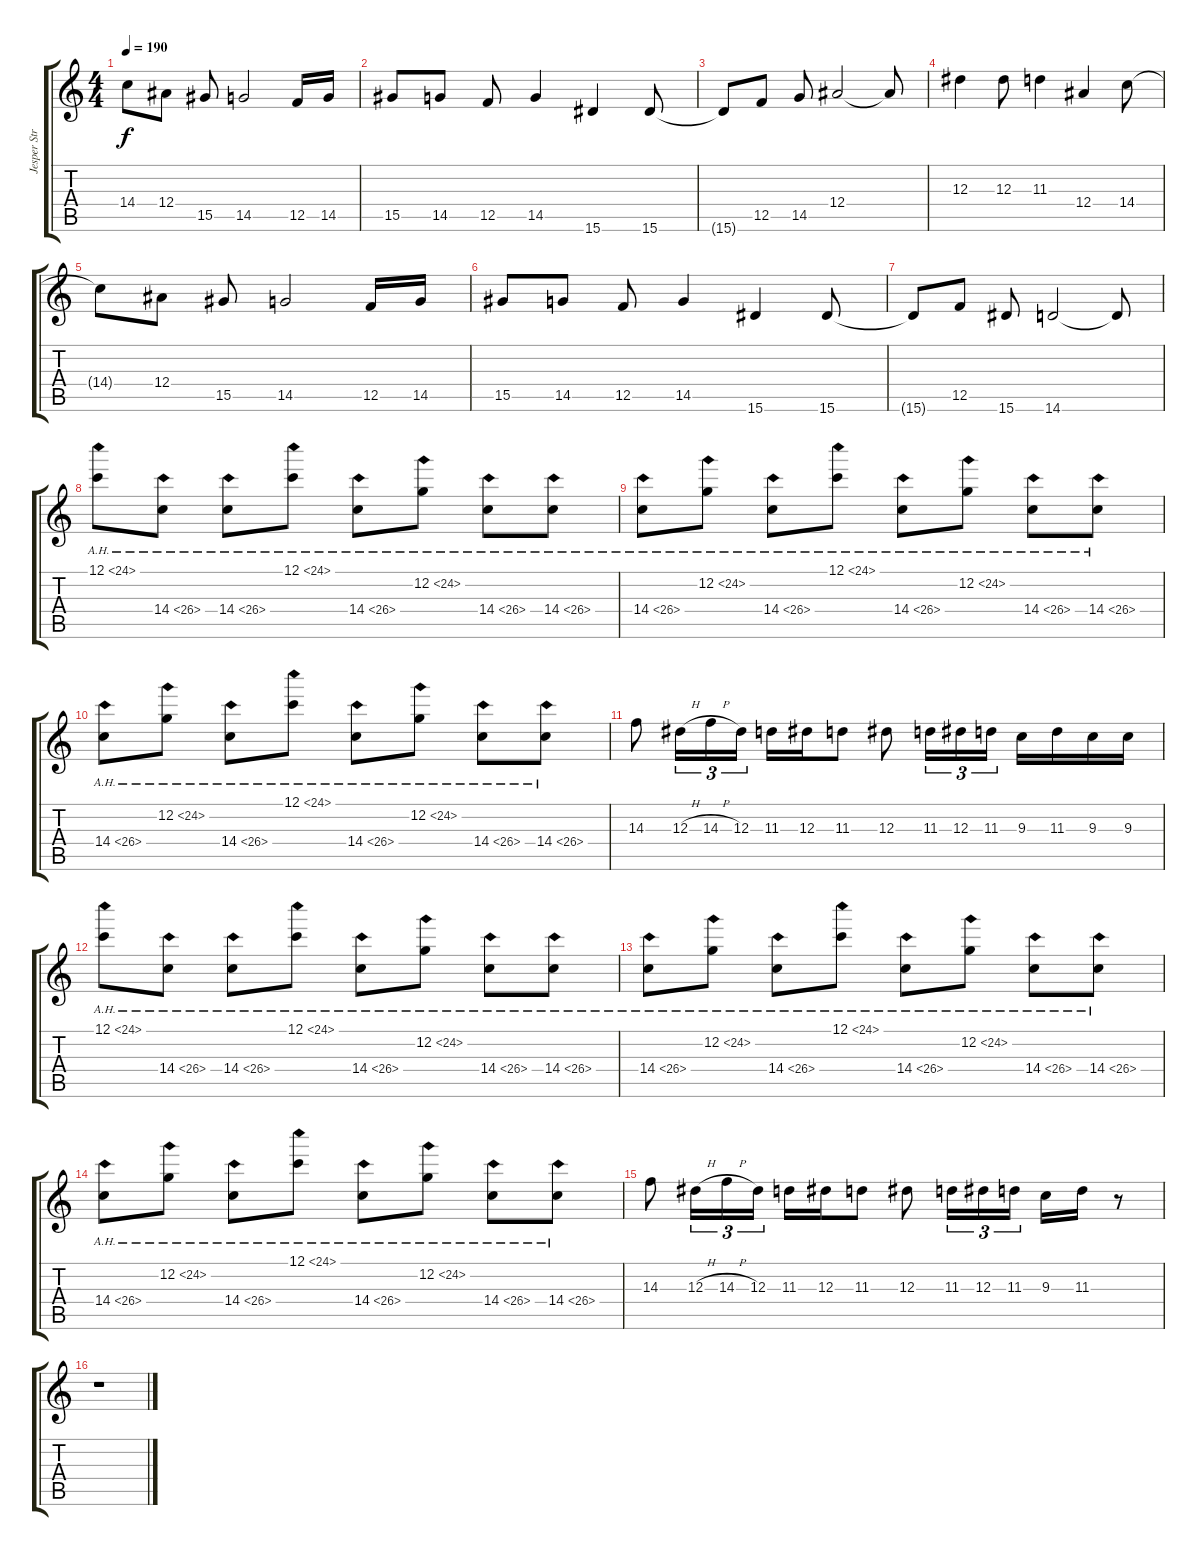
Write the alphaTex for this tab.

\track ("Jesper Strömblad" "Jesper Str") {instrument distortionguitar}
\staff {score tabs}
\tuning (C4 G3 Eb3 Bb2 F2 C2) {hide}
\ts (4 4)
\tempo 190
\clef g2
\ks c
14.4{t}.8{dy f} 12.4.8 15.5.8 14.5.2 12.5.16 14.5.16 |
15.5.8 14.5.8 12.5.8 14.5.4 15.6.4 15.6.8 |
15.6{t}.8 12.5.8 14.5.8 12.4.2 12.4{t}.8 |
12.3.4 12.3.8 11.3.4 12.4.4 14.4.8 |
14.4{t}.8 12.4.8 15.5.8 14.5.2 12.5.16 14.5.16 |
15.5.8 14.5.8 12.5.8 14.5.4 15.6.4 15.6.8 |
15.6{t}.8 12.5.8 15.6.8 14.6.2 14.6{t}.8 |
12.1{ah 12}.8{volume 9} 14.4{ah 12}.8 14.4{ah 12}.8 12.1{ah 12}.8 14.4{ah 12}.8 12.2{ah 12}.8 14.4{ah 12}.8 14.4{ah 12}.8 |
14.4{ah 12}.8 12.2{ah 12}.8 14.4{ah 12}.8 12.1{ah 12}.8 14.4{ah 12}.8 12.2{ah 12}.8 14.4{ah 12}.8 14.4{ah 12}.8 |
14.4{ah 12}.8 12.2{ah 12}.8 14.4{ah 12}.8 12.1{ah 12}.8 14.4{ah 12}.8 12.2{ah 12}.8 14.4{ah 12}.8 14.4{ah 12}.8 |
14.3.8{volume 11} 12.3{h}.16{tu (3 2)} 14.3{h}.16{tu (3 2)} 12.3.16{tu (3 2)} 11.3.16 12.3.16 11.3.8 12.3.8 11.3.16{tu (3 2)} 12.3.16{tu (3 2)} 11.3.16{tu (3 2)} 9.3.16 11.3.16 9.3.16 9.3.16 |
12.1{ah 12}.8{volume 9} 14.4{ah 12}.8 14.4{ah 12}.8 12.1{ah 12}.8 14.4{ah 12}.8 12.2{ah 12}.8 14.4{ah 12}.8 14.4{ah 12}.8 |
14.4{ah 12}.8 12.2{ah 12}.8 14.4{ah 12}.8 12.1{ah 12}.8 14.4{ah 12}.8 12.2{ah 12}.8 14.4{ah 12}.8 14.4{ah 12}.8 |
14.4{ah 12}.8 12.2{ah 12}.8 14.4{ah 12}.8 12.1{ah 12}.8 14.4{ah 12}.8 12.2{ah 12}.8 14.4{ah 12}.8 14.4{ah 12}.8 |
14.3.8{volume 11} 12.3{h}.16{tu (3 2)} 14.3{h}.16{tu (3 2)} 12.3.16{tu (3 2)} 11.3.16 12.3.16 11.3.8 12.3.8 11.3.16{tu (3 2)} 12.3.16{tu (3 2)} 11.3.16{tu (3 2)} 9.3.16 11.3.16 r.8 |
r.1
